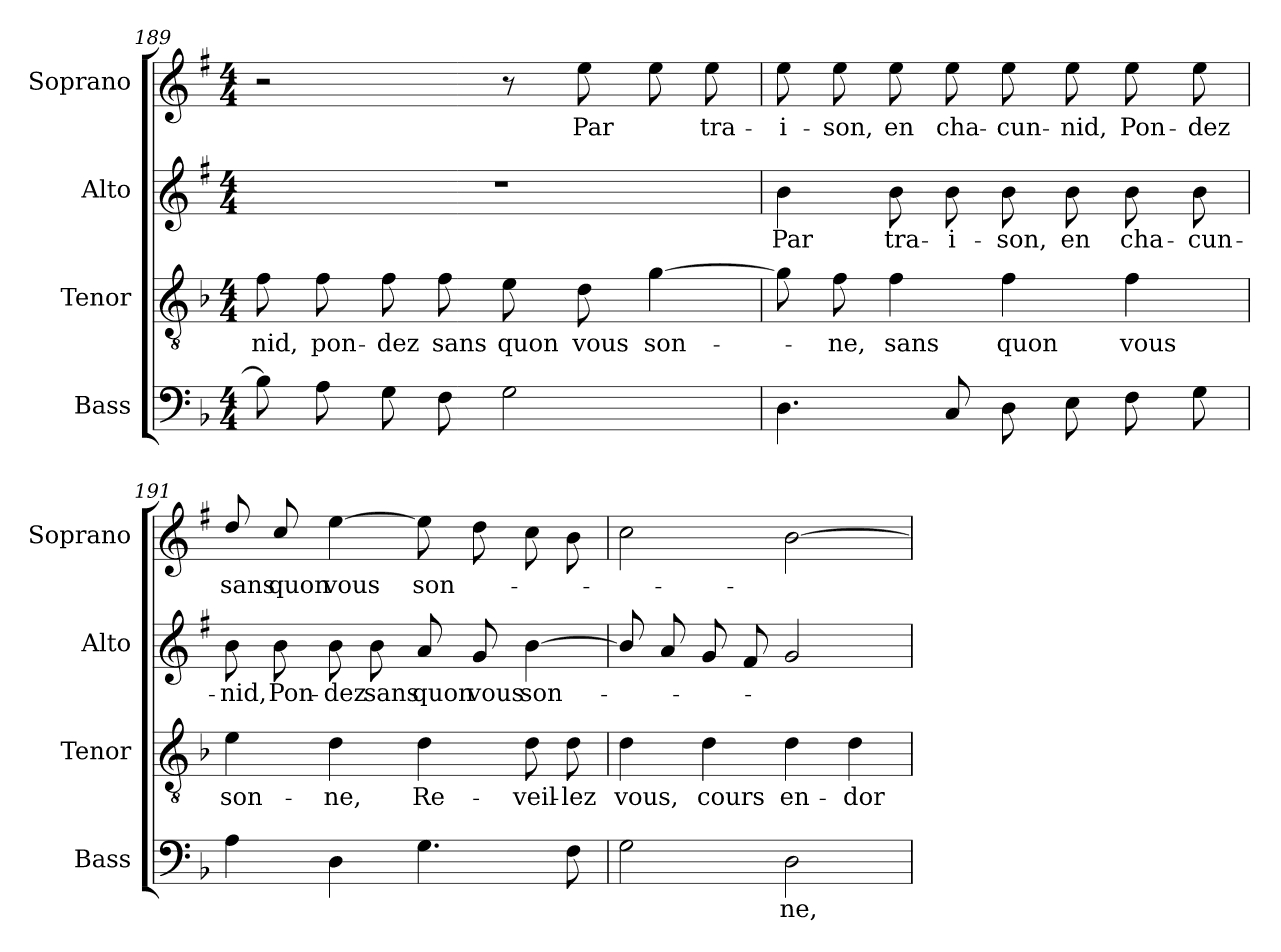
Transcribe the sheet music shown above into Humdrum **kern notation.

**kern	**text	**kern	**text	**kern	**text	**kern	**text
*part4	*part4	*part3	*part3	*part2	*part2	*part1	*part1
*staff4	*staff4	*staff3	*staff3	*staff2	*staff2	*staff1	*staff1
*I"Bass	*	*I"Tenor	*	*I"Alto	*	*I"Soprano	*
*I'Bass	*	*I'Tenor	*	*I'Alto	*	*I'Soprano	*
!!LO:LB:g=z
*clefF4	*	*clefGv2	*	*clefG2	*	*clefG2	*
*	*	*	*	*ITrd1c2	*	*ITrd1c2	*
*k[b-]	*	*k[b-]	*	*k[b-]	*	*k[b-]	*
*d:	*	*d:	*	*d:	*	*d:	*
*M4/4	*	*M4/4	*	*M4/4	*	*M4/4	*
=189	=189	=189	=189	=189	=189	=189	=189
!	!	!	!LO:LY:b:color=#000000	!	!	!	!
8B-i\]	.	8fi\	-nid,	1r	.	2r	.
!	!	!	!LO:LY:b:color=#000000	!	!	!	!
8Ai\	.	8fi\	pon-	.	.	.	.
!	!	!	!LO:LY:b:color=#000000	!	!	!	!
8Gi\	.	8fi\	-dez	.	.	.	.
!	!	!	!LO:LY:b:color=#000000	!	!	!	!
8Fi\	.	8fi\	sans	.	.	.	.
!	!	!	!LO:LY:b:color=#000000	!	!	!	!
2Gi\	.	8ei\	quon	.	.	8r	.
!	!	!	!LO:LY:b:color=#000000	!	!	!	!
!	!	!	!	!	!	!	!LO:LY:b:color=#000000
.	.	8di\	vous	.	.	8ddi\	Par
!	!	!	!LO:LY:b:color=#000000	!	!	!	!
.	.	[4gi\	son-	.	.	8ddi\	.
!	!	!	!	!	!	!	!LO:LY:b:color=#000000
.	.	.	.	.	.	8ddi\	tra-
=190	=190	=190	=190	=190	=190	=190	=190
!	!	!	!	!	!LO:LY:b:color=#000000	!	!
!	!	!	!	!	!	!	!LO:LY:b:color=#000000
4.Di\	.	8gi\]	.	4ai\	Par	8ddi\	-i-
!	!	!	!LO:LY:b:color=#000000	!	!	!	!
!	!	!	!	!	!	!	!LO:LY:b:color=#000000
.	.	8fi\	-ne,	.	.	8ddi\	-son,
!	!	!	!LO:LY:b:color=#000000	!	!	!	!
!	!	!	!	!	!LO:LY:b:color=#000000	!	!
!	!	!	!	!	!	!	!LO:LY:b:color=#000000
.	.	4fi\	sans	8ai\	tra-	8ddi\	en
!	!	!	!	!	!LO:LY:b:color=#000000	!	!
!	!	!	!	!	!	!	!LO:LY:b:color=#000000
8Ci/	.	.	.	8ai\	-i-	8ddi\	cha-
!	!	!	!LO:LY:b:color=#000000	!	!	!	!
!	!	!	!	!	!LO:LY:b:color=#000000	!	!
!	!	!	!	!	!	!	!LO:LY:b:color=#000000
8Di\	.	4fi\	quon	8ai\	-son,	8ddi\	-cun-
!	!	!	!	!	!LO:LY:b:color=#000000	!	!
!	!	!	!	!	!	!	!LO:LY:b:color=#000000
8Ei\	.	.	.	8ai\	en	8ddi\	-nid,
!	!	!	!LO:LY:b:color=#000000	!	!	!	!
!	!	!	!	!	!LO:LY:b:color=#000000	!	!
!	!	!	!	!	!	!	!LO:LY:b:color=#000000
8Fi\	.	4fi\	vous	8ai\	cha-	8ddi\	Pon-
!	!	!	!	!	!LO:LY:b:color=#000000	!	!
!	!	!	!	!	!	!	!LO:LY:b:color=#000000
8Gi\	.	.	.	8ai\	-cun-	8ddi\	-dez
!!LO:PB:g=z
=191	=191	=191	=191	=191	=191	=191	=191
!	!	!	!LO:LY:b:color=#000000	!	!	!	!
!	!	!	!	!	!LO:LY:b:color=#000000	!	!
!	!	!	!	!	!	!	!LO:LY:b:color=#000000
4Ai\	.	4ei\	son-	8ai\	-nid,	8cci/	sans
!	!	!	!	!	!LO:LY:b:color=#000000	!	!
!	!	!	!	!	!	!	!LO:LY:b:color=#000000
.	.	.	.	8ai\	Pon-	8b-i/	quon
!	!	!	!LO:LY:b:color=#000000	!	!	!	!
!	!	!	!	!	!LO:LY:b:color=#000000	!	!
!	!	!	!	!	!	!	!LO:LY:b:color=#000000
4Di\	.	4di\	-ne,	8ai\	-dez	[4ddi\	vous
!	!	!	!	!	!LO:LY:b:color=#000000	!	!
.	.	.	.	8ai\	sans	.	.
!	!	!	!LO:LY:b:color=#000000	!	!	!	!
!	!	!	!	!	!LO:LY:b:color=#000000	!	!
!	!	!	!	!	!	!	!LO:LY:b:color=#000000
4.Gi\	.	4di\	Re-	8gi/	quon	8ddi\]	son-
!	!	!	!	!	!LO:LY:b:color=#000000	!	!
.	.	.	.	8fi/	vous	8cci\	.
!	!	!	!LO:LY:b:color=#000000	!	!	!	!
!	!	!	!	!	!LO:LY:b:color=#000000	!	!
.	.	8di\	-veil-	[4ai\	son-	8b-i\	.
!	!	!	!LO:LY:b:color=#000000	!	!	!	!
8Fi\	.	8di\	-lez	.	.	8ai\	.
=192	=192	=192	=192	=192	=192	=192	=192
!	!	!	!LO:LY:b:color=#000000	!	!	!	!
2Gi\	.	4di\	vous,	8ai/]	.	2b-i\	.
.	.	.	.	8gi/	.	.	.
!	!	!	!LO:LY:b:color=#000000	!	!	!	!
.	.	4di\	cours	8fi/	.	.	.
.	.	.	.	8ei/	.	.	.
!	!LO:LY:b:color=#000000	!	!	!	!	!	!
!	!	!	!LO:LY:b:color=#000000	!	!	!	!
2Di\	-ne,	4di\	en-	2fi/	.	[2ai\	.
!	!	!	!LO:LY:b:color=#000000	!	!	!	!
.	.	4di\	-dor-	.	.	.	.
=	=	=	=	=	=	=	=
*-	*-	*-	*-	*-	*-	*-	*-
